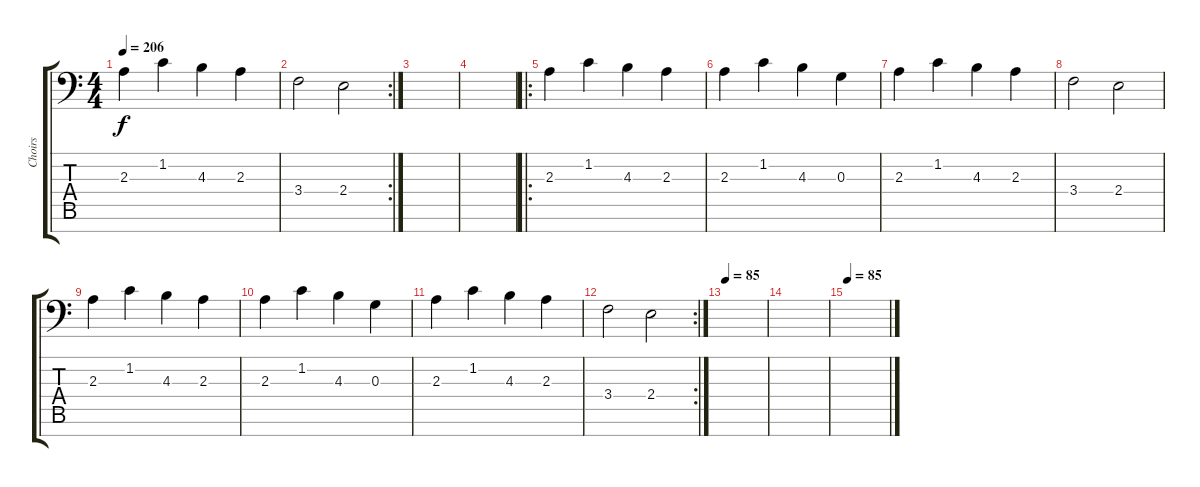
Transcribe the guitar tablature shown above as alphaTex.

\track ("Choirs" "Choirs") {instrument choiraahs}
\staff {score tabs}
\tuning (E4 B3 G3 D3 A2 E2 C-1) {hide}
\ts (4 4)
\tempo 206
\clef f4
\ks c
2.3.4{dy f} 1.2.4 4.3.4 2.3.4 |
\rc 2
3.4.2 2.4.2 |
|
|
\ro
2.3.4 1.2.4 4.3.4 2.3.4 |
2.3.4 1.2.4 4.3.4 0.3.4 |
2.3.4 1.2.4 4.3.4 2.3.4 |
3.4.2 2.4.2 |
2.3.4 1.2.4 4.3.4 2.3.4 |
2.3.4 1.2.4 4.3.4 0.3.4 |
2.3.4 1.2.4 4.3.4 2.3.4 |
\rc 2
3.4.2 2.4.2 |
\tempo 85
|
|
\tempo 85
